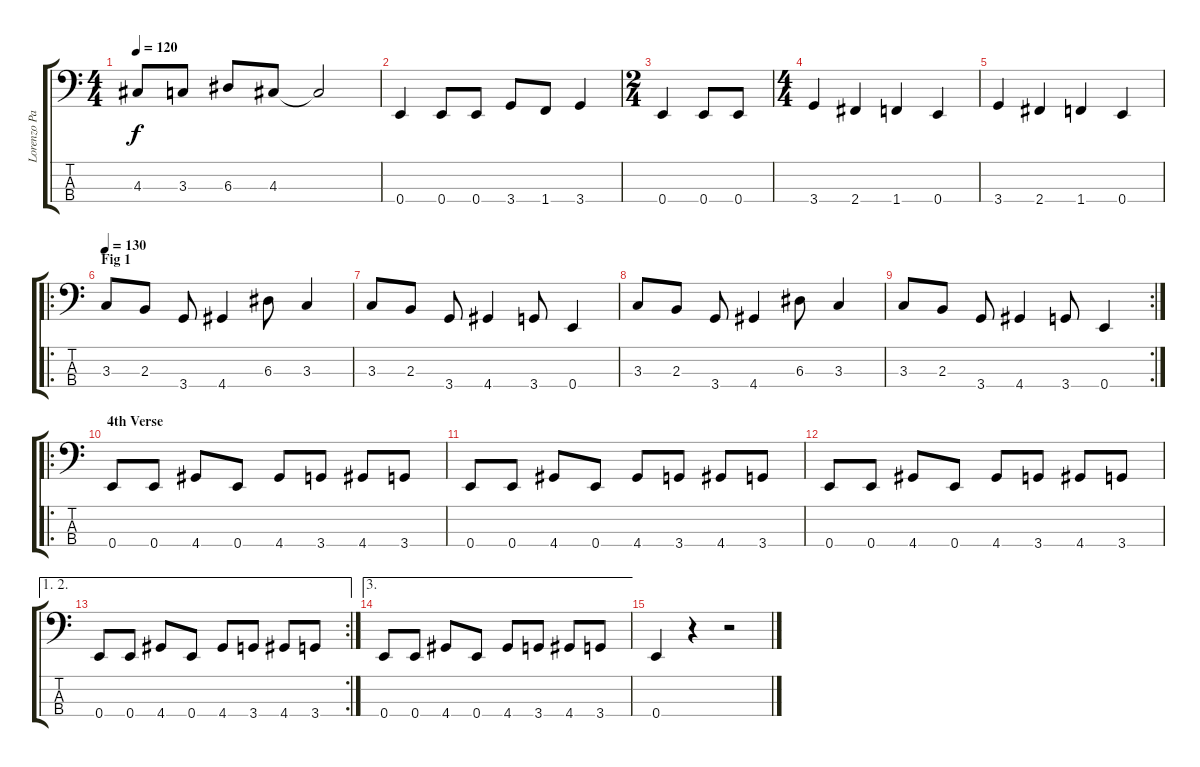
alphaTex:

\track ("Lorenzo Partida" "Lorenzo Pa") {instrument electricbasspick}
\staff {score tabs}
\tuning (G2 D2 A1 E1) {hide}
\ts (4 4)
\tempo 120
\clef f4
\ks c
4.3.8{dy f} 3.3.8 6.3.8 4.3.8 4.3{t}.2 |
0.4.4 0.4.8 0.4.8 3.4.8 1.4.8 3.4.4 |
\ts (2 4)
0.4.4 0.4.8 0.4.8 |
\ts (4 4)
3.4.4 2.4.4 1.4.4 0.4.4 |
3.4.4 2.4.4 1.4.4 0.4.4 |
\ro
\section ("" "Fig 1")
\tempo 130
3.3.8 2.3.8 3.4.8 4.4.4 6.3.8 3.3.4 |
3.3.8 2.3.8 3.4.8 4.4.4 3.4.8 0.4.4 |
3.3.8 2.3.8 3.4.8 4.4.4 6.3.8 3.3.4 |
\rc 2
3.3.8 2.3.8 3.4.8 4.4.4 3.4.8 0.4.4 |
\ro
\section ("" "4th Verse")
0.4.8 0.4.8 4.4.8 0.4.8 4.4.8 3.4.8 4.4.8 3.4.8 |
0.4.8 0.4.8 4.4.8 0.4.8 4.4.8 3.4.8 4.4.8 3.4.8 |
0.4.8 0.4.8 4.4.8 0.4.8 4.4.8 3.4.8 4.4.8 3.4.8 |
\ae (1 2)
\rc 2
0.4.8 0.4.8 4.4.8 0.4.8 4.4.8 3.4.8 4.4.8 3.4.8 |
\ae 3
0.4.8 0.4.8 4.4.8 0.4.8 4.4.8 3.4.8 4.4.8 3.4.8 |
0.4.4 r.4 r.2
